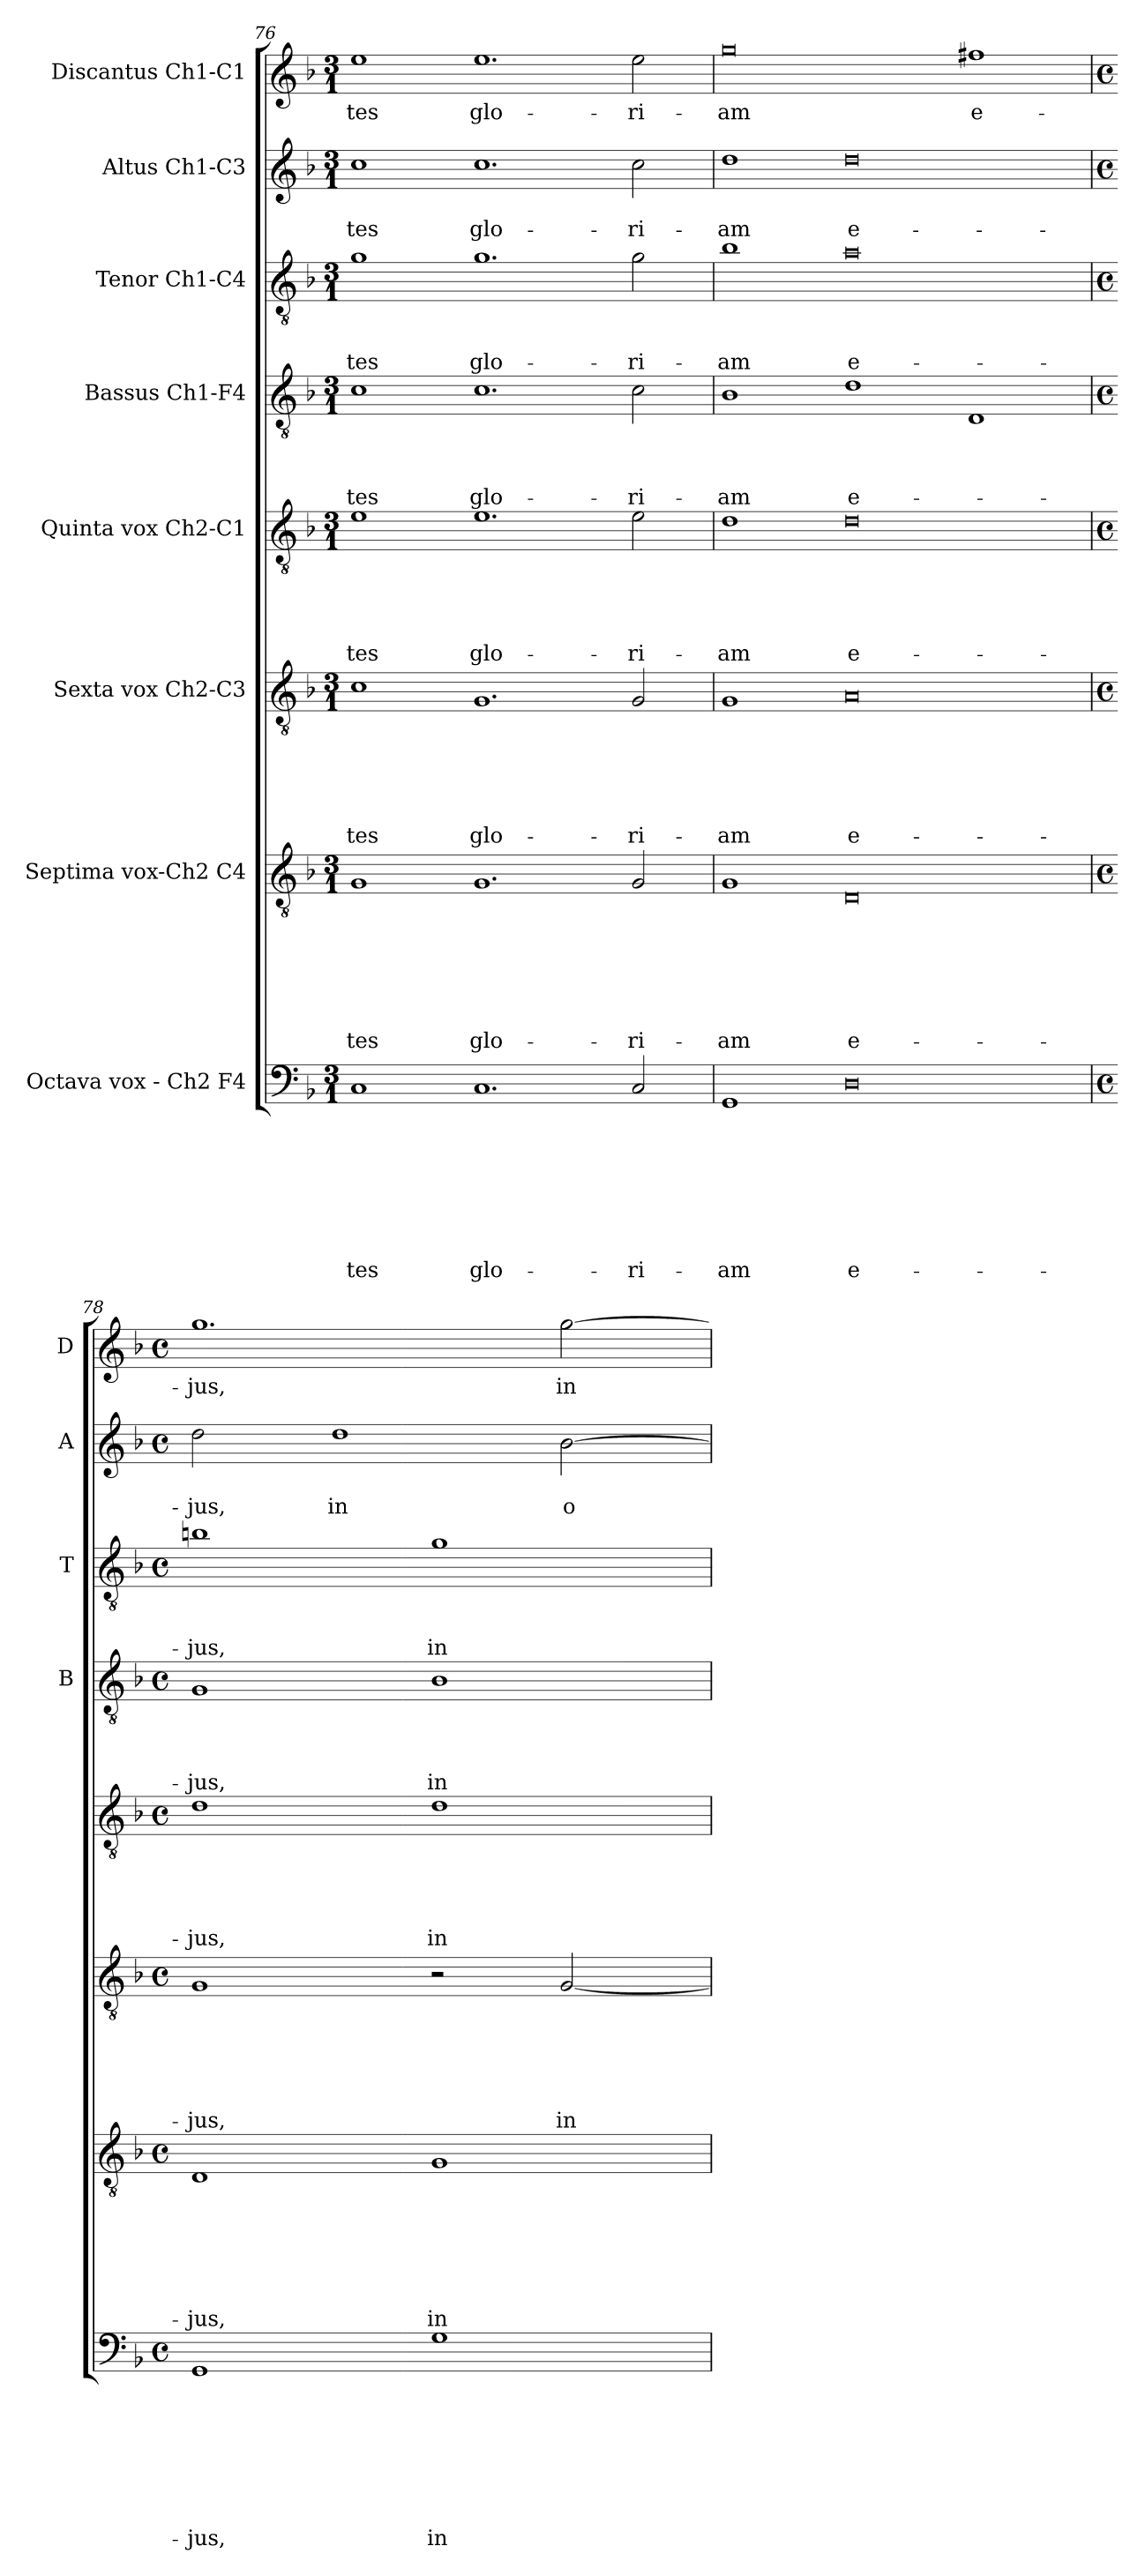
**kern	**text	**text	**text	**text	**text	**text	**text	**text	**kern	**text	**text	**text	**text	**text	**text	**text	**kern	**text	**text	**text	**text	**text	**text	**kern	**text	**text	**text	**text	**text	**kern	**text	**text	**text	**text	**kern	**text	**text	**text	**kern	**text	**text	**kern	**text
*part8	*part8	*part8	*part8	*part8	*part8	*part8	*part8	*part8	*part7	*part7	*part7	*part7	*part7	*part7	*part7	*part7	*part6	*part6	*part6	*part6	*part6	*part6	*part6	*part5	*part5	*part5	*part5	*part5	*part5	*part4	*part4	*part4	*part4	*part4	*part3	*part3	*part3	*part3	*part2	*part2	*part2	*part1	*part1
*staff8	*staff8	*staff8	*staff8	*staff8	*staff8	*staff8	*staff8	*staff8	*staff7	*staff7	*staff7	*staff7	*staff7	*staff7	*staff7	*staff7	*staff6	*staff6	*staff6	*staff6	*staff6	*staff6	*staff6	*staff5	*staff5	*staff5	*staff5	*staff5	*staff5	*staff4	*staff4	*staff4	*staff4	*staff4	*staff3	*staff3	*staff3	*staff3	*staff2	*staff2	*staff2	*staff1	*staff1
*I"Octava vox - Ch2 F4	*	*	*	*	*	*	*	*	*I"Septima  vox-Ch2 C4	*	*	*	*	*	*	*	*I"Sexta vox  Ch2-C3	*	*	*	*	*	*	*I"Quinta vox  Ch2-C1	*	*	*	*	*	*I"Bassus  Ch1-F4	*	*	*	*	*I"Tenor Ch1-C4	*	*	*	*I"Altus  Ch1-C3	*	*	*I"Discantus  Ch1-C1	*
*	*	*	*	*	*	*	*	*	*	*	*	*	*	*	*	*	*	*	*	*	*	*	*	*	*	*	*	*	*	*I'B	*	*	*	*	*I'T	*	*	*	*I'A	*	*	*I'D	*
!!LO:PB:g=z
*clefF4	*	*	*	*	*	*	*	*	*clefGv2	*	*	*	*	*	*	*	*clefGv2	*	*	*	*	*	*	*clefGv2	*	*	*	*	*	*clefGv2	*	*	*	*	*clefGv2	*	*	*	*clefG2	*	*	*clefG2	*
*k[b-]	*	*	*	*	*	*	*	*	*k[b-]	*	*	*	*	*	*	*	*k[b-]	*	*	*	*	*	*	*k[b-]	*	*	*	*	*	*k[b-]	*	*	*	*	*k[b-]	*	*	*	*k[b-]	*	*	*k[b-]	*
*F:	*	*	*	*	*	*	*	*	*F:	*	*	*	*	*	*	*	*F:	*	*	*	*	*	*	*F:	*	*	*	*	*	*F:	*	*	*	*	*F:	*	*	*	*F:	*	*	*F:	*
*M3/1	*	*	*	*	*	*	*	*	*M3/1	*	*	*	*	*	*	*	*M3/1	*	*	*	*	*	*	*M3/1	*	*	*	*	*	*M3/1	*	*	*	*	*M3/1	*	*	*	*M3/1	*	*	*M3/1	*
=76	=76	=76	=76	=76	=76	=76	=76	=76	=76	=76	=76	=76	=76	=76	=76	=76	=76	=76	=76	=76	=76	=76	=76	=76	=76	=76	=76	=76	=76	=76	=76	=76	=76	=76	=76	=76	=76	=76	=76	=76	=76	=76	=76
!	!	!	!	!	!	!	!	!LO:LY:b	!	!	!	!	!	!	!	!LO:LY:b	!	!	!	!	!	!	!LO:LY:b	!	!	!	!	!	!LO:LY:b	!	!	!	!	!LO:LY:b	!	!	!	!LO:LY:b	!	!	!LO:LY:b	!	!LO:LY:b
1C	.	.	.	.	.	.	.	-tes	1G	.	.	.	.	.	.	-tes	1c	.	.	.	.	.	-tes	1e	.	.	.	.	-tes	1c	.	.	.	-tes	1g	.	.	-tes	1cc	.	-tes	1ee	-tes
!	!	!	!	!	!	!	!	!LO:LY:b	!	!	!	!	!	!	!	!LO:LY:b	!	!	!	!	!	!	!LO:LY:b	!	!	!	!	!	!LO:LY:b	!	!	!	!	!LO:LY:b	!	!	!	!LO:LY:b	!	!	!LO:LY:b	!	!LO:LY:b
1.C	.	.	.	.	.	.	.	glo-	1.G	.	.	.	.	.	.	glo-	1.G	.	.	.	.	.	glo-	1.e	.	.	.	.	glo-	1.c	.	.	.	glo-	1.g	.	.	glo-	1.cc	.	glo-	1.ee	glo-
!	!	!	!	!	!	!	!	!LO:LY:b	!	!	!	!	!	!	!	!LO:LY:b	!	!	!	!	!	!	!LO:LY:b	!	!	!	!	!	!LO:LY:b	!	!	!	!	!LO:LY:b	!	!	!	!LO:LY:b	!	!	!LO:LY:b	!	!LO:LY:b
2C/	.	.	.	.	.	.	.	-ri-	2G/	.	.	.	.	.	.	-ri-	2G/	.	.	.	.	.	-ri-	2e\	.	.	.	.	-ri-	2c\	.	.	.	-ri-	2g\	.	.	-ri-	2cc\	.	-ri-	2ee\	-ri-
=77	=77	=77	=77	=77	=77	=77	=77	=77	=77	=77	=77	=77	=77	=77	=77	=77	=77	=77	=77	=77	=77	=77	=77	=77	=77	=77	=77	=77	=77	=77	=77	=77	=77	=77	=77	=77	=77	=77	=77	=77	=77	=77	=77
!	!	!	!	!	!	!	!	!LO:LY:b	!	!	!	!	!	!	!	!LO:LY:b	!	!	!	!	!	!	!LO:LY:b	!	!	!	!	!	!LO:LY:b	!	!	!	!	!LO:LY:b	!	!	!	!LO:LY:b	!	!	!LO:LY:b	!	!LO:LY:b
1GG	.	.	.	.	.	.	.	-am	1G	.	.	.	.	.	.	-am	1G	.	.	.	.	.	-am	1d	.	.	.	.	-am	1B-	.	.	.	-am	1b-	.	.	-am	1dd	.	-am	0gg	-am
!	!	!	!	!	!	!	!	!LO:LY:b	!	!	!	!	!	!	!	!LO:LY:b	!	!	!	!	!	!	!LO:LY:b	!	!	!	!	!	!LO:LY:b	!	!	!	!	!LO:LY:b	!	!	!	!LO:LY:b	!	!	!LO:LY:b	!	!
0D	.	.	.	.	.	.	.	e-	0D	.	.	.	.	.	.	e-	0A	.	.	.	.	.	e-	0d	.	.	.	.	e-	1d	.	.	.	e-	0a	.	.	e-	0dd	.	e-	.	.
!	!	!	!	!	!	!	!	!	!	!	!	!	!	!	!	!	!	!	!	!	!	!	!	!	!	!	!	!	!	!	!	!	!	!	!	!	!	!	!	!	!	!	!LO:LY:b
.	.	.	.	.	.	.	.	.	.	.	.	.	.	.	.	.	.	.	.	.	.	.	.	.	.	.	.	.	.	1D	.	.	.	.	.	.	.	.	.	.	.	1ff#X	e-
=78	=78	=78	=78	=78	=78	=78	=78	=78	=78	=78	=78	=78	=78	=78	=78	=78	=78	=78	=78	=78	=78	=78	=78	=78	=78	=78	=78	=78	=78	=78	=78	=78	=78	=78	=78	=78	=78	=78	=78	=78	=78	=78	=78
*M4/4	*	*	*	*	*	*	*	*	*M4/4	*	*	*	*	*	*	*	*M4/4	*	*	*	*	*	*	*M4/4	*	*	*	*	*	*M4/4	*	*	*	*	*M4/4	*	*	*	*M4/4	*	*	*M4/4	*
*met(c)	*	*	*	*	*	*	*	*	*met(c)	*	*	*	*	*	*	*	*met(c)	*	*	*	*	*	*	*met(c)	*	*	*	*	*	*met(c)	*	*	*	*	*met(c)	*	*	*	*met(c)	*	*	*met(c)	*
!	!	!	!	!	!	!	!	!LO:LY:b	!	!	!	!	!	!	!	!LO:LY:b	!	!	!	!	!	!	!LO:LY:b	!	!	!	!	!	!LO:LY:b	!	!	!	!	!LO:LY:b	!	!	!	!LO:LY:b	!	!	!LO:LY:b	!	!LO:LY:b
*^	*	*	*	*	*	*	*	*	*^	*	*	*	*	*	*	*	*^	*	*	*	*	*	*	*^	*	*	*	*	*	*^	*	*	*	*	*^	*	*	*	*^	*	*	*	*
1GG	8ryy	.	.	.	.	.	.	.	-jus,	1D	8ryy	.	.	.	.	.	.	-jus,	1G	8ryy	.	.	.	.	.	-jus,	1d	8ryy	.	.	.	.	-jus,	1G	8ryy	.	.	.	-jus,	1bn	8ryy	.	.	-jus,	2dd\	8ryy	.	-jus,	1.gg	-jus,
.	32ryy	.	.	.	.	.	.	.	.	.	32ryy	.	.	.	.	.	.	.	.	32ryy	.	.	.	.	.	.	.	32ryy	.	.	.	.	.	.	32ryy	.	.	.	.	.	32ryy	.	.	.	.	32ryy	.	.	.	.
.	1ryy	.	.	.	.	.	.	.	.	.	1ryy	.	.	.	.	.	.	.	.	1ryy	.	.	.	.	.	.	.	1ryy	.	.	.	.	.	.	1ryy	.	.	.	.	.	1ryy	.	.	.	.	1ryy	.	.	.	.
!	!	!	!	!	!	!	!	!	!	!	!	!	!	!	!	!	!	!	!	!	!	!	!	!	!	!	!	!	!	!	!	!	!	!	!	!	!	!	!	!	!	!	!	!	!	!	!	!LO:LY:b	!	!
.	.	.	.	.	.	.	.	.	.	.	.	.	.	.	.	.	.	.	.	.	.	.	.	.	.	.	.	.	.	.	.	.	.	.	.	.	.	.	.	.	.	.	.	.	1dd	.	.	in	.	.
!	!	!	!	!	!	!	!	!	!LO:LY:b	!	!	!	!	!	!	!	!	!LO:LY:b	!	!	!	!	!	!	!	!	!	!	!	!	!	!	!LO:LY:b	!	!	!	!	!	!LO:LY:b	!	!	!	!	!LO:LY:b	!	!	!	!	!	!
1G	.	.	.	.	.	.	.	.	in	1G	.	.	.	.	.	.	.	in	2r	.	.	.	.	.	.	.	1d	.	.	.	.	.	in	1B-	.	.	.	.	in	1g	.	.	.	in	.	.	.	.	.	.
.	2ryy	.	.	.	.	.	.	.	.	.	2ryy	.	.	.	.	.	.	.	.	2ryy	.	.	.	.	.	.	.	2ryy	.	.	.	.	.	.	2ryy	.	.	.	.	.	2ryy	.	.	.	.	2ryy	.	.	.	.
!	!	!	!	!	!	!	!	!	!	!	!	!	!	!	!	!	!	!	!	!	!	!	!	!	!	!LO:LY:b	!	!	!	!	!	!	!	!	!	!	!	!	!	!	!	!	!	!	!	!	!	!LO:LY:b	!	!LO:LY:b
.	.	.	.	.	.	.	.	.	.	.	.	.	.	.	.	.	.	.	[2G/	.	.	.	.	.	.	in	.	.	.	.	.	.	.	.	.	.	.	.	.	.	.	.	.	.	[2b-\	.	.	o-	[2gg\	in
.	4ryy	.	.	.	.	.	.	.	.	.	4ryy	.	.	.	.	.	.	.	.	4ryy	.	.	.	.	.	.	.	4ryy	.	.	.	.	.	.	4ryy	.	.	.	.	.	4ryy	.	.	.	.	4ryy	.	.	.	.
.	16.ryy	.	.	.	.	.	.	.	.	.	16.ryy	.	.	.	.	.	.	.	.	16.ryy	.	.	.	.	.	.	.	16.ryy	.	.	.	.	.	.	16.ryy	.	.	.	.	.	16.ryy	.	.	.	.	16.ryy	.	.	.	.
*v	*v	*	*	*	*	*	*	*	*	*	*	*	*	*	*	*	*	*	*v	*v	*	*	*	*	*	*	*v	*v	*	*	*	*	*	*v	*v	*	*	*	*	*v	*v	*	*	*	*v	*v	*	*	*	*
*	*	*	*	*	*	*	*	*	*v	*v	*	*	*	*	*	*	*	*	*	*	*	*	*	*	*	*	*	*	*	*	*	*	*	*	*	*	*	*	*	*	*	*	*	*
=	=	=	=	=	=	=	=	=	=	=	=	=	=	=	=	=	=	=	=	=	=	=	=	=	=	=	=	=	=	=	=	=	=	=	=	=	=	=	=	=	=	=	=
*-	*-	*-	*-	*-	*-	*-	*-	*-	*-	*-	*-	*-	*-	*-	*-	*-	*-	*-	*-	*-	*-	*-	*-	*-	*-	*-	*-	*-	*-	*-	*-	*-	*-	*-	*-	*-	*-	*-	*-	*-	*-	*-	*-
